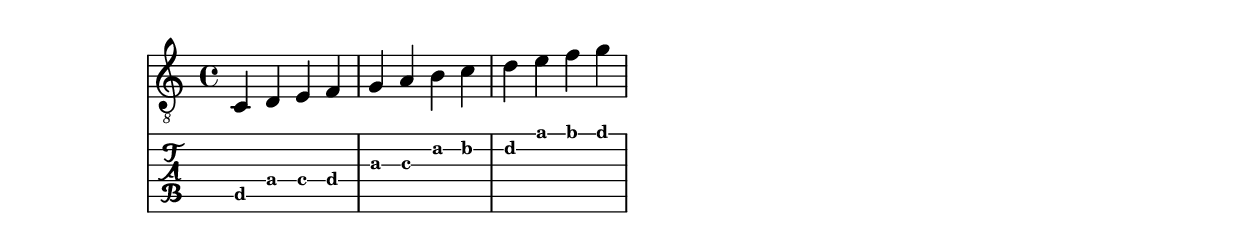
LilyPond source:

% Do not edit this file; it is automatically
% generated from Documentation/snippets/new
% This file is in the public domain.
%% Note: this file works from version 2.13.10
\version "2.13.18"

\header {
  lsrtags = "staff-notation, fretted-strings"

  texidoc = "
Tablature can be formatted using letters instead of numbers.

"
  doctitle = "Letter tablature formatting"
} % begin verbatim


music = \relative c {
  c4 d e f
  g4 a b c
  d4 e f g
}

<<
  \new Staff {
    \clef "G_8"
    \music
  }
  \new TabStaff \with {
    tablatureFormat = #fret-letter-tablature-format
  }
  {
    \music
  }
>>
